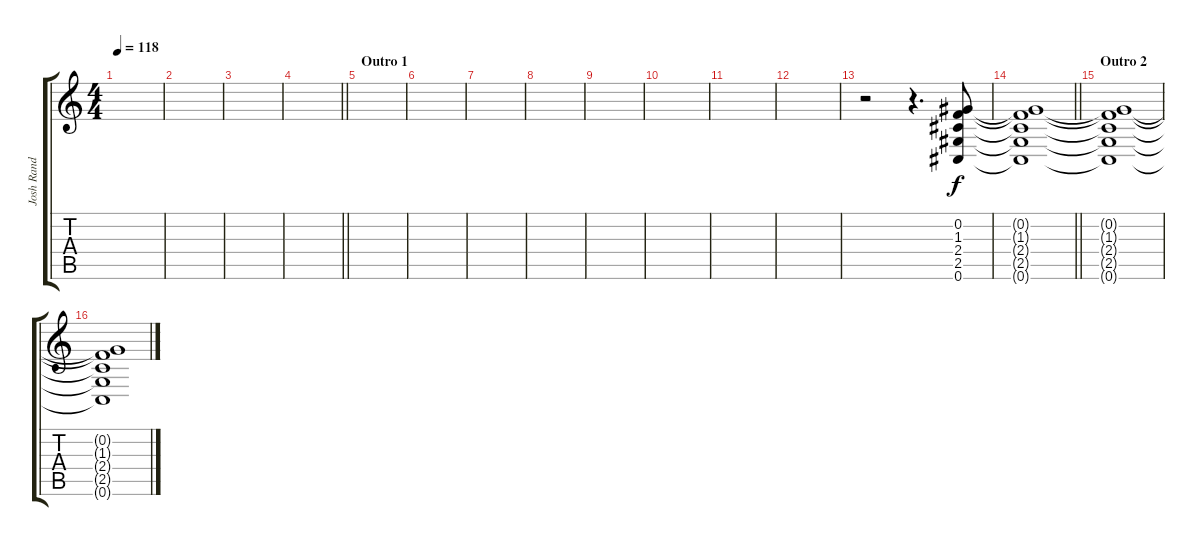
\track ("Josh Rand (Solo)" "Josh Rand ") {instrument distortionguitar}
\staff {score tabs}
\tuning (Db4 Ab3 E3 B2 Gb2 Db2) {hide}
\ts (4 4)
\tempo 118
\clef g2
\ks c
|
|
|
\barLineRight lightlight
|
\section ("" "Outro 1")
|
|
|
|
|
|
|
|
r.2 r.4{d} (0.2 1.3 2.4 2.5 0.6).8{volume 13 instrument distortionguitar} |
\barLineRight lightlight
(0.2{t} 1.3{t} 2.4{t} 2.5{t} 0.6{t}).1{volume 0} |
\section ("" "Outro 2")
(0.2{t} 1.3{t} 2.4{t} 2.5{t} 0.6{t}).1 |
(0.2{t} 1.3{t} 2.4{t} 2.5{t} 0.6{t}).1
